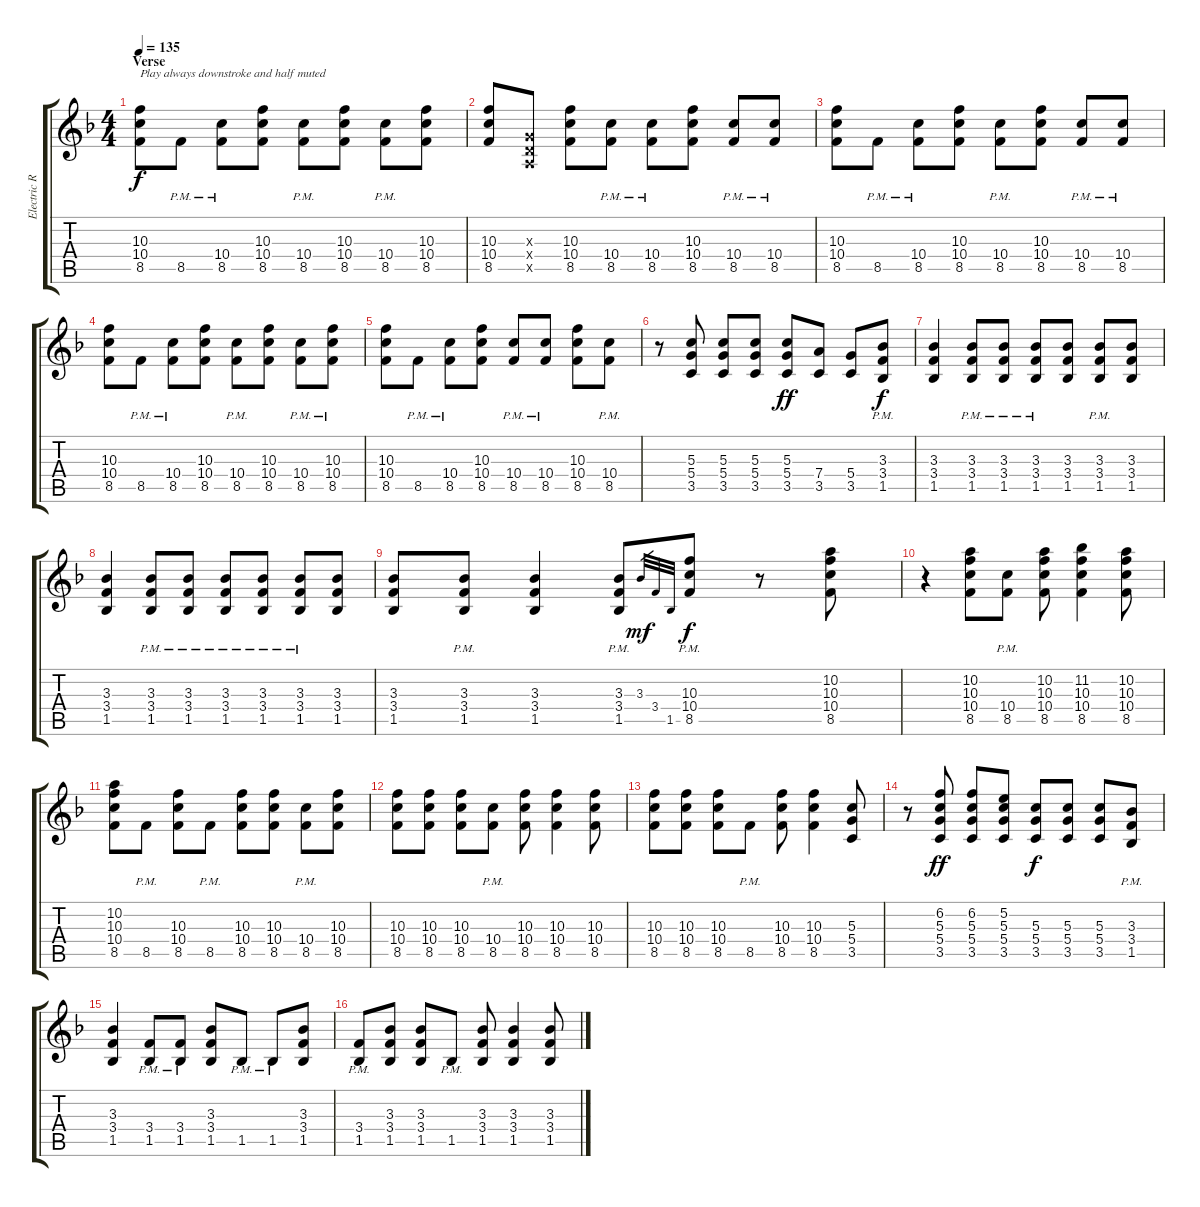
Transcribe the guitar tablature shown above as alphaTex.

\track ("Electric Rythm" "Electric R") {instrument distortionguitar}
\staff {score tabs}
\tuning (E4 B3 G3 D3 A2 E2) {hide}
\ts (4 4)
\section ("" "Verse")
\tempo 135
\clef g2
\ks f
(10.3 10.4 8.5).8{txt "Play always downstroke and half muted" dy f instrument distortionguitar} 8.5{pm}.8 (10.4{pm} 8.5{pm}).8 (10.3 10.4 8.5).8 (10.4{pm} 8.5{pm}).8 (10.3 10.4 8.5).8 (10.4{pm} 8.5{pm}).8 (10.3 10.4 8.5).8 |
(10.3 10.4 8.5).8 (0.3{x} 0.4{x} 0.5{x}).8 (10.3 10.4 8.5).8 (10.4{pm} 8.5{pm}).8 (10.4{pm} 8.5{pm}).8 (10.3 10.4 8.5).8 (10.4{pm} 8.5{pm}).8 (10.4{pm} 8.5{pm}).8 |
(10.3 10.4 8.5).8 8.5{pm}.8 (10.4{pm} 8.5{pm}).8 (10.3 10.4 8.5).8 (10.4{pm} 8.5{pm}).8 (10.3 10.4 8.5).8 (10.4{pm} 8.5{pm}).8 (10.4{pm} 8.5{pm}).8 |
(10.3 10.4 8.5).8 8.5{pm}.8 (10.4{pm} 8.5{pm}).8 (10.3 10.4 8.5).8 (10.4{pm} 8.5{pm}).8 (10.3 10.4 8.5).8 (10.4{pm} 8.5{pm}).8 (10.3{pm} 10.4{pm} 8.5{pm}).8 |
(10.3 10.4 8.5).8 8.5{pm}.8 (10.4{pm} 8.5{pm}).8 (10.3 10.4 8.5).8 (10.4{pm} 8.5{pm}).8 (10.4{pm} 8.5{pm}).8 (10.3 10.4 8.5).8 (10.4{pm} 8.5{pm}).8 |
r.8 (5.3 5.4 3.5).8 (5.3 5.4 3.5).8 (5.3 5.4 3.5).8 (5.3 5.4 3.5).8{dy ff} (7.4 3.5).8 (5.4 3.5).8 (3.3{pm} 3.4{pm} 1.5{pm}).8{dy f} |
(3.3 3.4 1.5).4 (3.3{pm} 3.4{pm} 1.5{pm}).8 (3.3{pm} 3.4{pm} 1.5{pm}).8 (3.3{pm} 3.4{pm} 1.5{pm}).8 (3.3 3.4 1.5).8 (3.3{pm} 3.4{pm} 1.5{pm}).8 (3.3 3.4 1.5).8 |
(3.3 3.4 1.5).4 (3.3{pm} 3.4{pm} 1.5{pm}).8 (3.3{pm} 3.4{pm} 1.5{pm}).8 (3.3{pm} 3.4{pm} 1.5{pm}).8 (3.3{pm} 3.4{pm} 1.5{pm}).8 (3.3{pm} 3.4{pm} 1.5{pm}).8 (3.3 3.4 1.5).8 |
(3.3 3.4 1.5).8 (3.3{pm} 3.4{pm} 1.5{pm}).8 (3.3 3.4 1.5).4 (3.3{pm} 3.4{pm} 1.5{pm}).8 3.3.32{gr dy mf} 3.4.32{gr} 1.5.32{gr} (10.3{pm} 10.4{pm} 8.5{pm}).8{dy f} r.8 (10.2 10.3 10.4 8.5).8 |
r.4 (10.2 10.3 10.4 8.5).8 (10.4{pm} 8.5{pm}).8 (10.2 10.3 10.4 8.5).8 (11.2 10.3 10.4 8.5).4 (10.2 10.3 10.4 8.5).8 |
(10.2 10.3 10.4 8.5).8 8.5{pm}.8 (10.3 10.4 8.5).8 8.5{pm}.8 (10.3 10.4 8.5).8 (10.3 10.4 8.5).8 (10.4{pm} 8.5{pm}).8 (10.3 10.4 8.5).8 |
(10.3 10.4 8.5).8 (10.3 10.4 8.5).8 (10.3 10.4 8.5).8 (10.4{pm} 8.5{pm}).8 (10.3 10.4 8.5).8 (10.3 10.4 8.5).4 (10.3 10.4 8.5).8 |
(10.3 10.4 8.5).8 (10.3 10.4 8.5).8 (10.3 10.4 8.5).8 8.5{pm}.8 (10.3 10.4 8.5).8 (10.3 10.4 8.5).4 (5.3 5.4 3.5).8 |
r.8 (6.2 5.3 5.4 3.5).8{dy ff} (6.2 5.3 5.4 3.5).8 (5.2 5.3 5.4 3.5).8 (5.3 5.4 3.5).8{dy f} (5.3 5.4 3.5).8 (5.3 5.4 3.5).8 (3.3{pm} 3.4{pm} 1.5{pm}).8 |
(3.3 3.4 1.5).4 (3.4{pm} 1.5{pm}).8 (3.4{pm} 1.5{pm}).8 (3.3 3.4 1.5).8 1.5{pm}.8 1.5{pm}.8 (3.3 3.4 1.5).8 |
(3.4{pm} 1.5{pm}).8 (3.3 3.4 1.5).8 (3.3 3.4 1.5).8 1.5{pm}.8 (3.3 3.4 1.5).8 (3.3 3.4 1.5).4 (3.3 3.4 1.5).8
